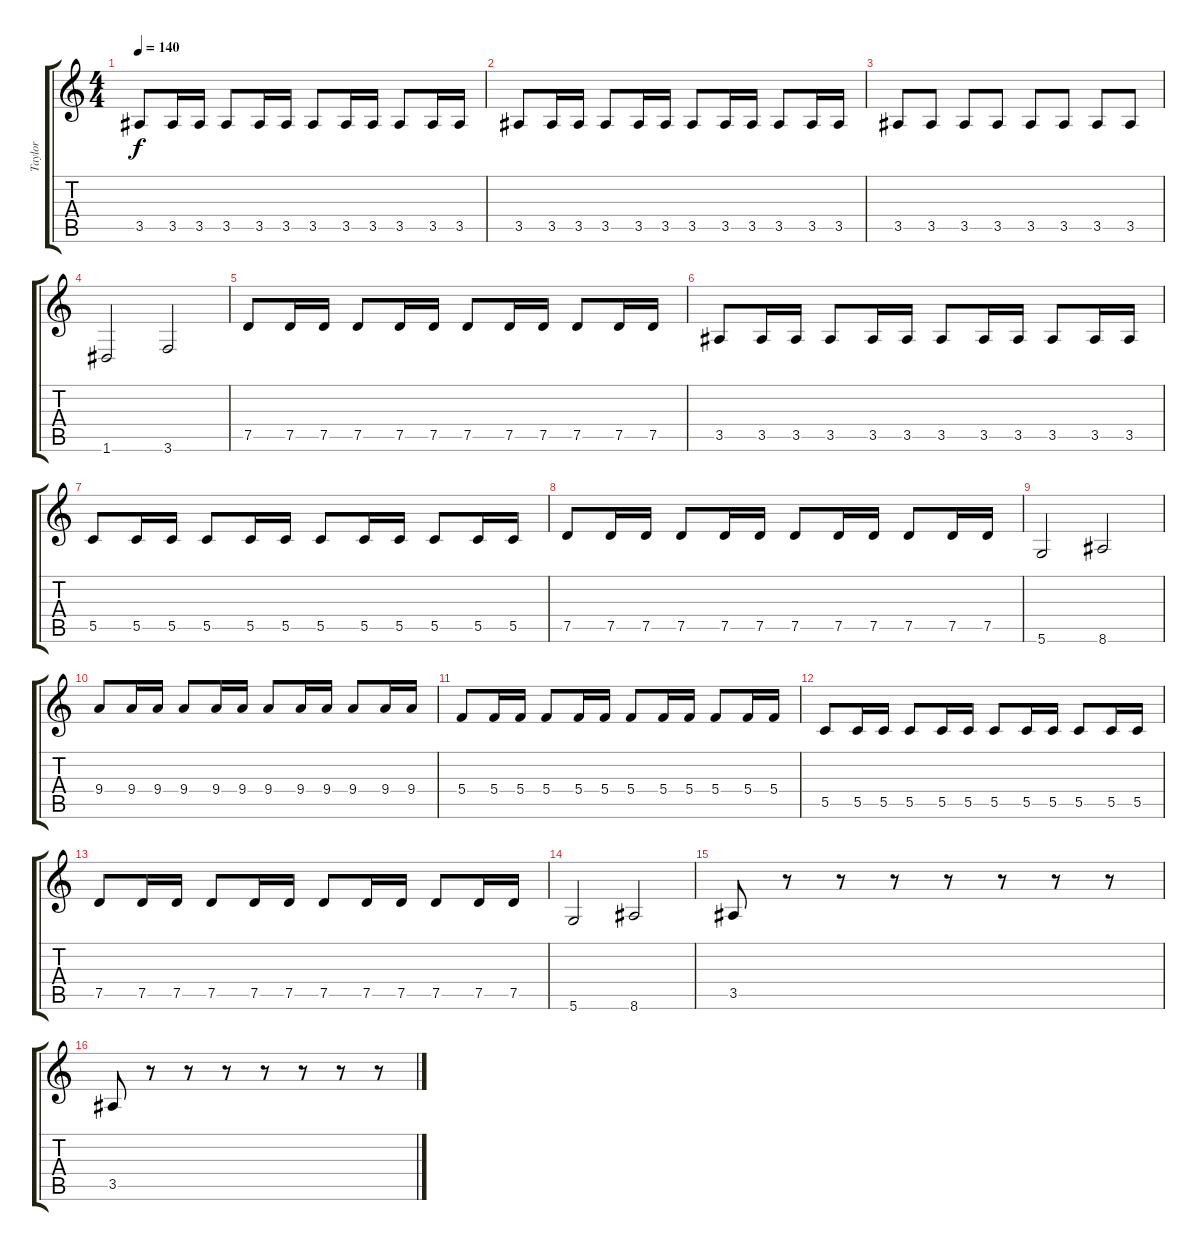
\track ("Taylor" "Taylor") {instrument synthbass1}
\staff {score tabs}
\tuning (D4 A3 F3 C3 G2 D2) {hide}
\ts (4 4)
\tempo 140
\clef g2
\ks c
3.5.8{dy f} 3.5.16 3.5.16 3.5.8 3.5.16 3.5.16 3.5.8 3.5.16 3.5.16 3.5.8 3.5.16 3.5.16 |
3.5.8 3.5.16 3.5.16 3.5.8 3.5.16 3.5.16 3.5.8 3.5.16 3.5.16 3.5.8 3.5.16 3.5.16 |
3.5.8 3.5.8 3.5.8 3.5.8 3.5.8 3.5.8 3.5.8 3.5.8 |
1.6.2 3.6.2 |
7.5.8 7.5.16 7.5.16 7.5.8 7.5.16 7.5.16 7.5.8 7.5.16 7.5.16 7.5.8 7.5.16 7.5.16 |
3.5.8 3.5.16 3.5.16 3.5.8 3.5.16 3.5.16 3.5.8 3.5.16 3.5.16 3.5.8 3.5.16 3.5.16 |
5.5.8 5.5.16 5.5.16 5.5.8 5.5.16 5.5.16 5.5.8 5.5.16 5.5.16 5.5.8 5.5.16 5.5.16 |
7.5.8 7.5.16 7.5.16 7.5.8 7.5.16 7.5.16 7.5.8 7.5.16 7.5.16 7.5.8 7.5.16 7.5.16 |
5.6.2 8.6.2 |
9.4.8 9.4.16 9.4.16 9.4.8 9.4.16 9.4.16 9.4.8 9.4.16 9.4.16 9.4.8 9.4.16 9.4.16 |
5.4.8 5.4.16 5.4.16 5.4.8 5.4.16 5.4.16 5.4.8 5.4.16 5.4.16 5.4.8 5.4.16 5.4.16 |
5.5.8 5.5.16 5.5.16 5.5.8 5.5.16 5.5.16 5.5.8 5.5.16 5.5.16 5.5.8 5.5.16 5.5.16 |
7.5.8 7.5.16 7.5.16 7.5.8 7.5.16 7.5.16 7.5.8 7.5.16 7.5.16 7.5.8 7.5.16 7.5.16 |
5.6.2 8.6.2 |
3.5.8 r.8 r.8 r.8 r.8 r.8 r.8 r.8 |
3.5.8 r.8 r.8 r.8 r.8 r.8 r.8 r.8
